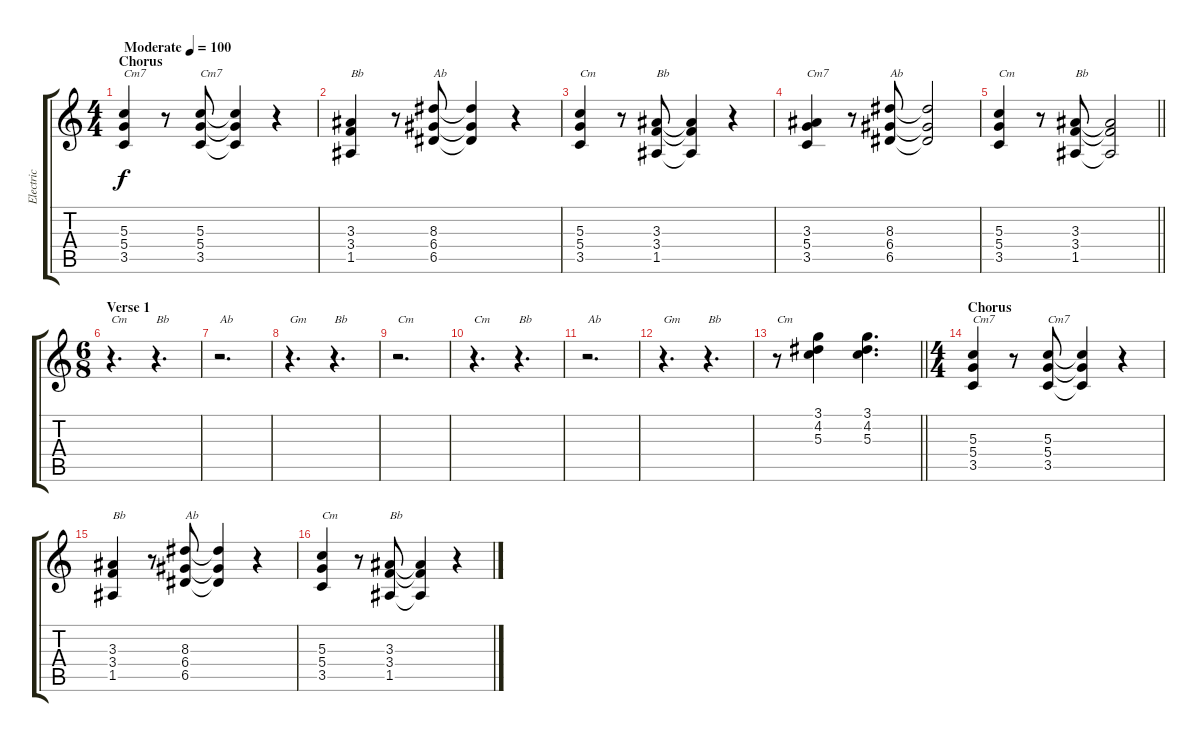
\track ("Electric" "Electric") {instrument overdrivenguitar}
\staff {score tabs}
\tuning (E4 B3 G3 D3 A2 E2) {hide}
\ts (4 4)
\section ("" "Chorus")
\tempo (100 "Moderate")
\clef g2
\ks c
(5.3 5.4 3.5).4{txt "Cm7" dy f instrument overdrivenguitar} r.8 (5.3 5.4 3.5).8{txt "Cm7"} (5.3{t} 5.4{t} 3.5{t}).4 r.4 |
(3.3 3.4 1.5).4{txt "Bb"} r.8 (8.3 6.4 6.5).8{txt "Ab"} (8.3{t} 6.4{t} 6.5{t}).4 r.4 |
(5.3 5.4 3.5).4{txt "Cm"} r.8 (3.3 3.4 1.5).8{txt "Bb"} (3.3{t} 3.4{t} 1.5{t}).4 r.4 |
(3.3 5.4 3.5).4{txt "Cm7"} r.8 (8.3 6.4 6.5).8{txt "Ab"} (8.3{t} 6.4{t} 6.5{t}).2 |
\barLineRight lightlight
(5.3 5.4 3.5).4{txt "Cm"} r.8 (3.3 3.4 1.5).8{txt "Bb"} (3.3{t} 3.4{t} 1.5{t}).2 |
\ts (6 8)
\section ("" "Verse 1")
r.4{d txt "Cm"} r.4{d txt "Bb"} |
r.2{d txt "Ab"} |
r.4{d txt "Gm"} r.4{d txt "Bb"} |
r.2{d txt "Cm"} |
r.4{d txt "Cm"} r.4{d txt "Bb"} |
r.2{d txt "Ab"} |
r.4{d txt "Gm"} r.4{d txt "Bb"} |
\barLineRight lightlight
r.8{txt "Cm"} (3.1 4.2 5.3).4 (3.1 4.2 5.3).4{d} |
\ts (4 4)
\section ("" "Chorus")
(5.3 5.4 3.5).4{txt "Cm7"} r.8 (5.3 5.4 3.5).8{txt "Cm7"} (5.3{t} 5.4{t} 3.5{t}).4 r.4 |
(3.3 3.4 1.5).4{txt "Bb"} r.8 (8.3 6.4 6.5).8{txt "Ab"} (8.3{t} 6.4{t} 6.5{t}).4 r.4 |
(5.3 5.4 3.5).4{txt "Cm"} r.8 (3.3 3.4 1.5).8{txt "Bb"} (3.3{t} 3.4{t} 1.5{t}).4 r.4
